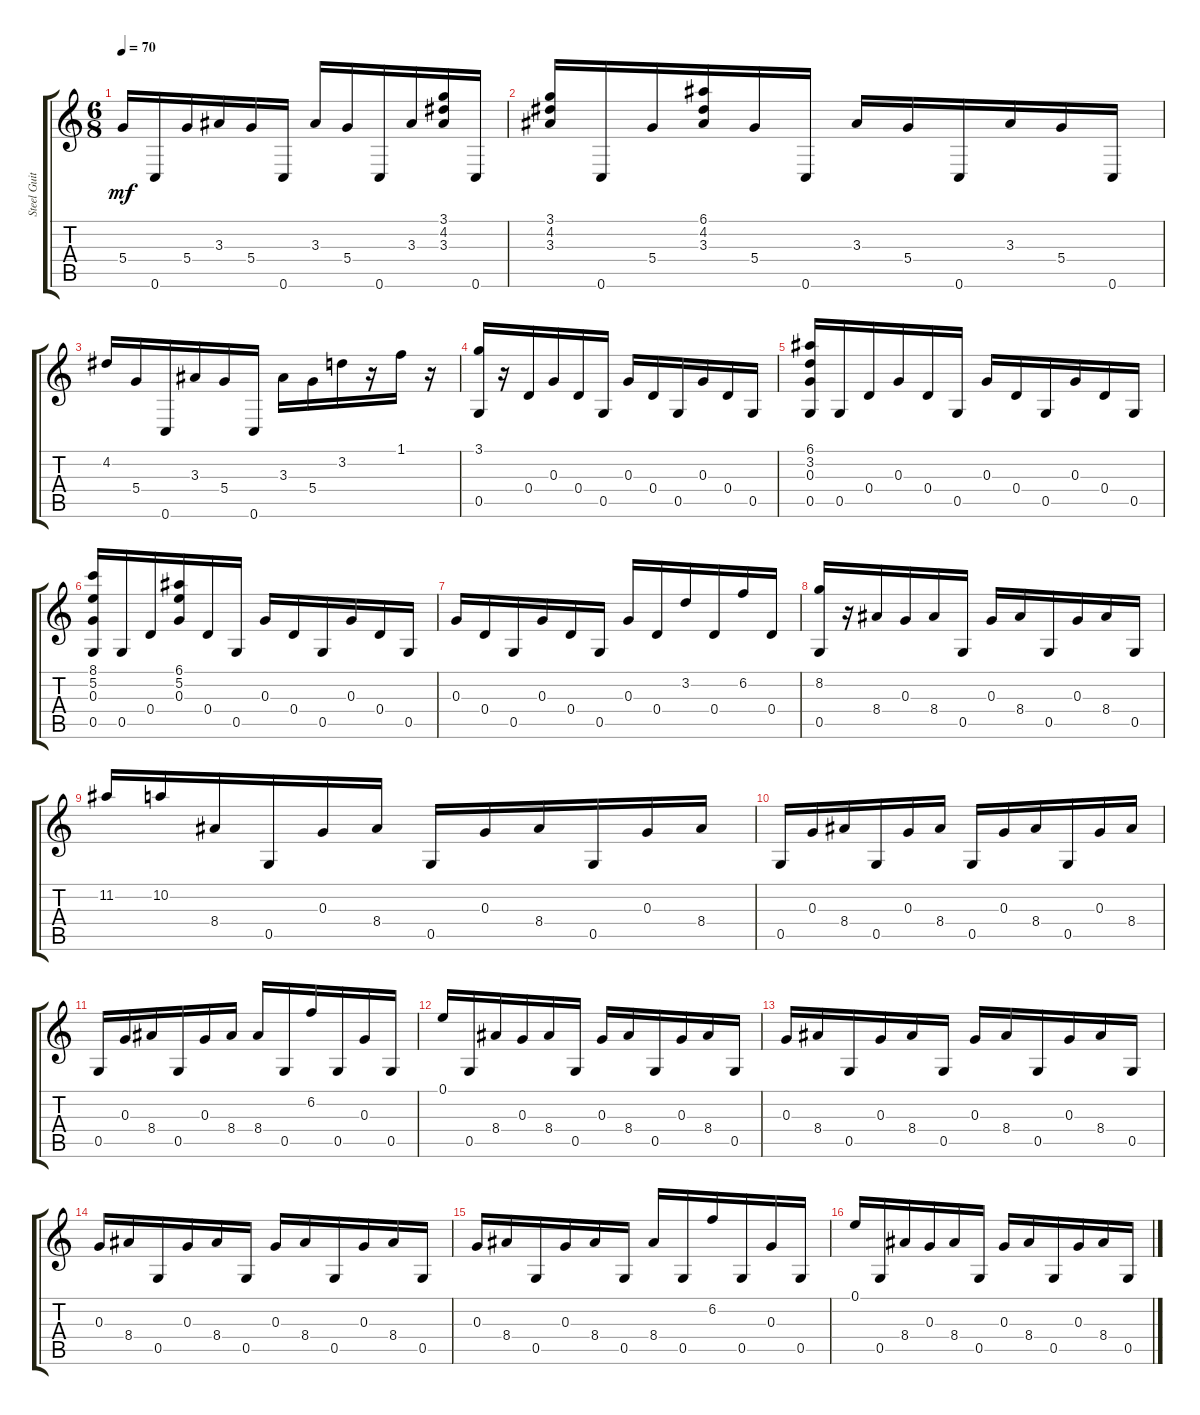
\track ("Steel Guitar" "Steel Guit") {instrument acousticguitarsteel}
\staff {score tabs}
\tuning (E4 B3 G3 D3 G2 C2) {hide}
\ts (6 8)
\tempo 70
\clef g2
\ks c
5.4.16{dy mf} 0.6.16 5.4.16 3.3.16 5.4.16 0.6.16 3.3.16 5.4.16 0.6.16 3.3.16 (3.1 4.2 3.3).16 0.6.16 |
(3.1 4.2 3.3).16 0.6.16 5.4.16 (6.1 4.2 3.3).16 5.4.16 0.6.16 3.3.16 5.4.16 0.6.16 3.3.16 5.4.16 0.6.16 |
4.2.16 5.4.16 0.6.16 3.3.16 5.4.16 0.6.16 3.3.16 5.4.16 3.2.16 r.16 1.1.16 r.16 |
(3.1 0.5).16 r.16 0.4.16 0.3.16 0.4.16 0.5.16 0.3.16 0.4.16 0.5.16 0.3.16 0.4.16 0.5.16 |
(6.1 3.2 0.3 0.5).16 0.5.16 0.4.16 0.3.16 0.4.16 0.5.16 0.3.16 0.4.16 0.5.16 0.3.16 0.4.16 0.5.16 |
(8.1 5.2 0.3 0.5).16 0.5.16 0.4.16 (6.1 5.2 0.3).16 0.4.16 0.5.16 0.3.16 0.4.16 0.5.16 0.3.16 0.4.16 0.5.16 |
0.3.16 0.4.16 0.5.16 0.3.16 0.4.16 0.5.16 0.3.16 0.4.16 3.2.16 0.4.16 6.2.16 0.4.16 |
(8.2 0.5).16 r.16 8.4.16 0.3.16 8.4.16 0.5.16 0.3.16 8.4.16 0.5.16 0.3.16 8.4.16 0.5.16 |
11.2.16 10.2.16 8.4.16 0.5.16 0.3.16 8.4.16 0.5.16 0.3.16 8.4.16 0.5.16 0.3.16 8.4.16 |
0.5.16 0.3.16 8.4.16 0.5.16 0.3.16 8.4.16 0.5.16 0.3.16 8.4.16 0.5.16 0.3.16 8.4.16 |
0.5.16 0.3.16 8.4.16 0.5.16 0.3.16 8.4.16 8.4.16 0.5.16 6.2.16 0.5.16 0.3.16 0.5.16 |
0.1.16 0.5.16 8.4.16 0.3.16 8.4.16 0.5.16 0.3.16 8.4.16 0.5.16 0.3.16 8.4.16 0.5.16 |
0.3.16 8.4.16 0.5.16 0.3.16 8.4.16 0.5.16 0.3.16 8.4.16 0.5.16 0.3.16 8.4.16 0.5.16 |
0.3.16 8.4.16 0.5.16 0.3.16 8.4.16 0.5.16 0.3.16 8.4.16 0.5.16 0.3.16 8.4.16 0.5.16 |
0.3.16 8.4.16 0.5.16 0.3.16 8.4.16 0.5.16 8.4.16 0.5.16 6.2.16 0.5.16 0.3.16 0.5.16 |
0.1.16 0.5.16 8.4.16 0.3.16 8.4.16 0.5.16 0.3.16 8.4.16 0.5.16 0.3.16 8.4.16 0.5.16
